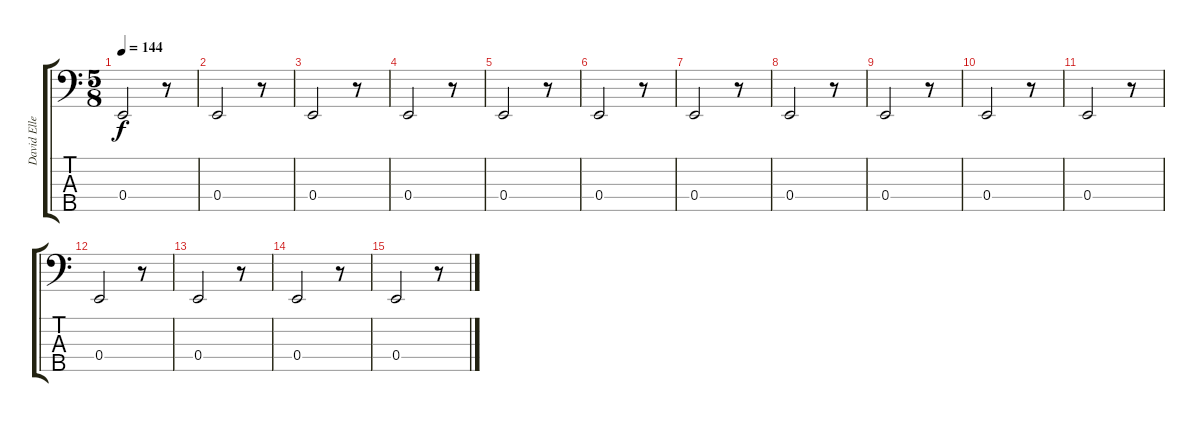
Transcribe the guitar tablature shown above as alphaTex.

\track ("David Ellefson" "David Elle") {instrument acousticguitarnylon}
\staff {score tabs}
\tuning (G2 D2 A1 E1 B0) {hide}
\ts (5 8)
\tempo 144
\clef f4
\ks c
0.4.2{dy f volume 14} r.8 |
0.4.2{volume 13} r.8 |
0.4.2{volume 12} r.8 |
0.4.2{volume 11} r.8 |
0.4.2{volume 10} r.8 |
0.4.2{volume 9} r.8 |
0.4.2{volume 8} r.8 |
0.4.2{volume 7} r.8 |
0.4.2{volume 6} r.8 |
0.4.2{volume 5} r.8 |
0.4.2{volume 4} r.8 |
0.4.2{volume 3} r.8 |
0.4.2{volume 2} r.8 |
0.4.2{volume 1} r.8 |
0.4.2{volume 0} r.8
